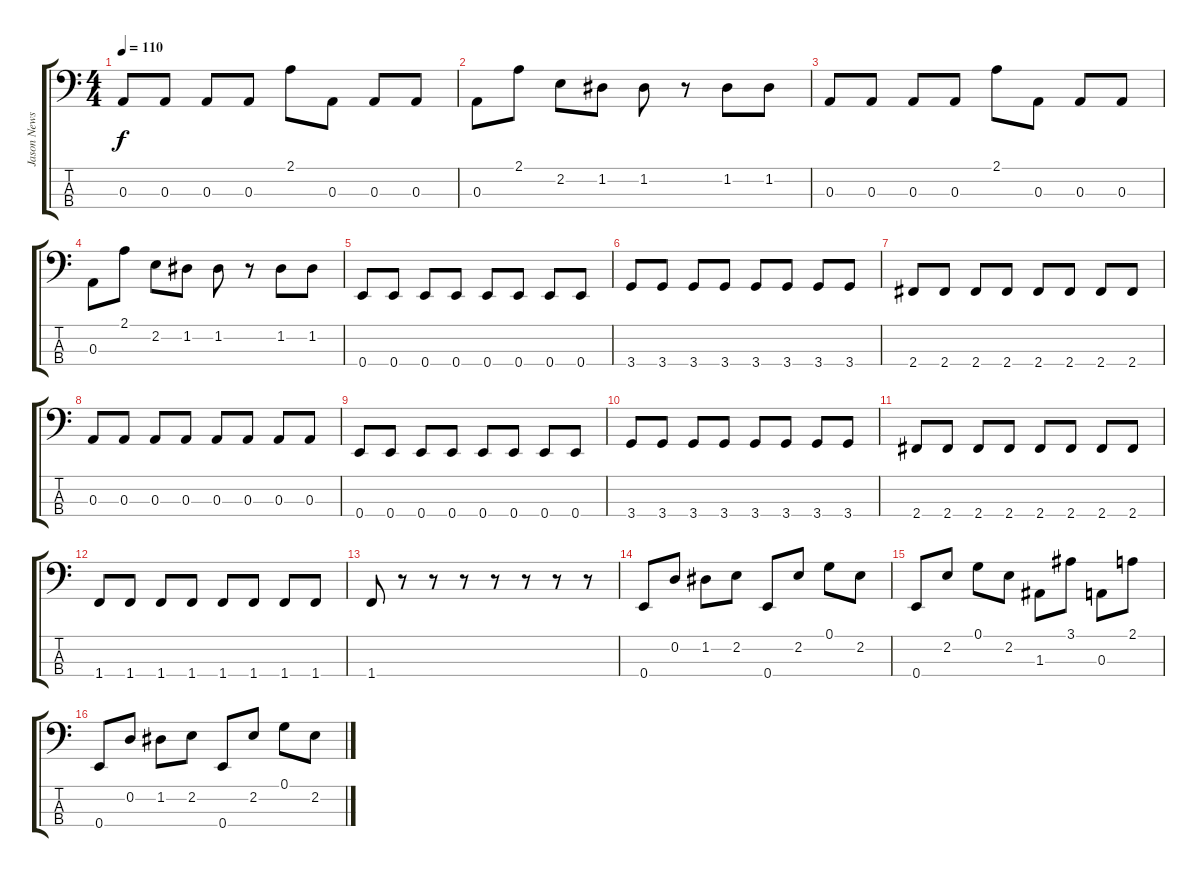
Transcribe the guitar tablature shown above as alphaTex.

\track ("Jason Newstead" "Jason News") {instrument electricbasspick}
\staff {score tabs}
\tuning (G2 D2 A1 E1) {hide}
\ts (4 4)
\tempo 110
\clef f4
\ks c
0.3.8{dy f} 0.3.8 0.3.8 0.3.8 2.1.8 0.3.8 0.3.8 0.3.8 |
0.3.8 2.1.8 2.2.8 1.2.8 1.2.8 r.8 1.2.8 1.2.8 |
0.3.8 0.3.8 0.3.8 0.3.8 2.1.8 0.3.8 0.3.8 0.3.8 |
0.3.8 2.1.8 2.2.8 1.2.8 1.2.8 r.8 1.2.8 1.2.8 |
0.4.8 0.4.8 0.4.8 0.4.8 0.4.8 0.4.8 0.4.8 0.4.8 |
3.4.8 3.4.8 3.4.8 3.4.8 3.4.8 3.4.8 3.4.8 3.4.8 |
2.4.8 2.4.8 2.4.8 2.4.8 2.4.8 2.4.8 2.4.8 2.4.8 |
0.3.8 0.3.8 0.3.8 0.3.8 0.3.8 0.3.8 0.3.8 0.3.8 |
0.4.8 0.4.8 0.4.8 0.4.8 0.4.8 0.4.8 0.4.8 0.4.8 |
3.4.8 3.4.8 3.4.8 3.4.8 3.4.8 3.4.8 3.4.8 3.4.8 |
2.4.8 2.4.8 2.4.8 2.4.8 2.4.8 2.4.8 2.4.8 2.4.8 |
1.4.8 1.4.8 1.4.8 1.4.8 1.4.8 1.4.8 1.4.8 1.4.8 |
1.4.8 r.8 r.8 r.8 r.8 r.8 r.8 r.8 |
0.4.8 0.2.8 1.2.8 2.2.8 0.4.8 2.2.8 0.1.8 2.2.8 |
0.4.8 2.2.8 0.1.8 2.2.8 1.3.8 3.1.8 0.3.8 2.1.8 |
0.4.8 0.2.8 1.2.8 2.2.8 0.4.8 2.2.8 0.1.8 2.2.8
